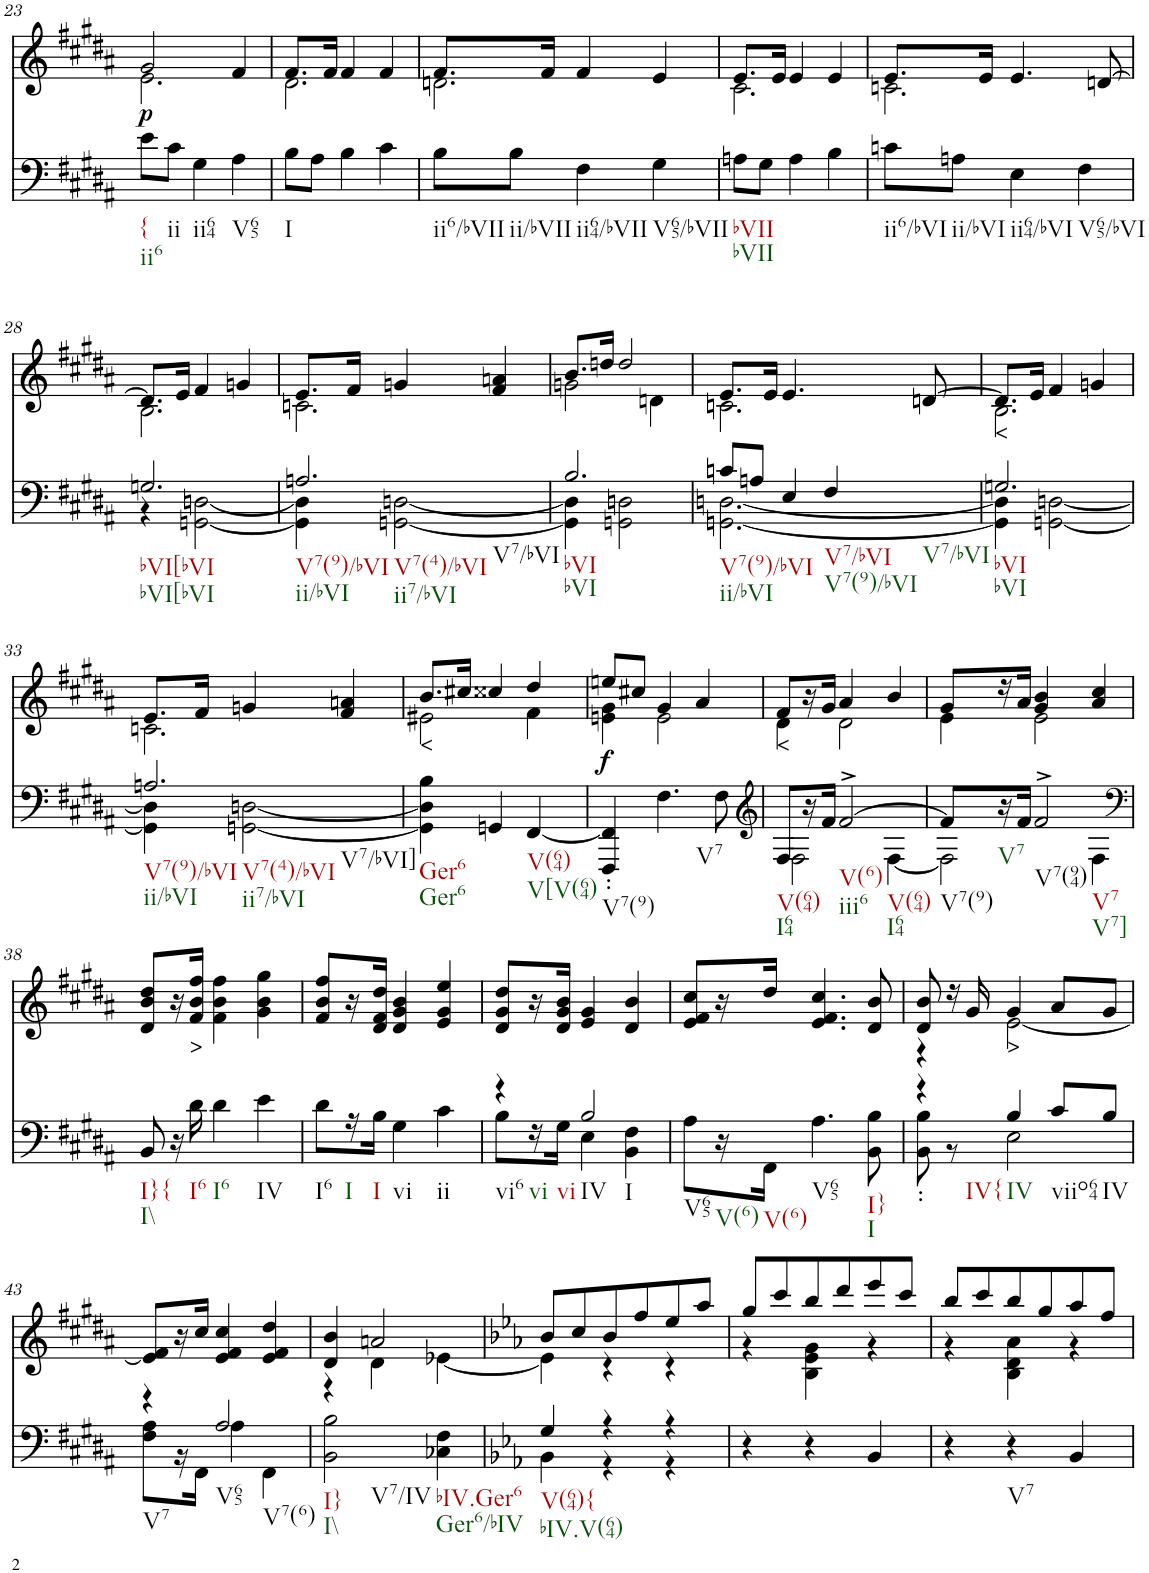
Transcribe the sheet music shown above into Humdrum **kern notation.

**kern	**kern	**text	**dynam
*part2	*part1	*part1	*part1
*staff2	*staff1	*staff1	*staff1
*I"Piano	*I"Piano	*	*
*I'Pno	*I'Pno	*	*
!!LO:PB:g=z
*clefF4	*clefG2	*	*
*k[f#c#g#d#a#]	*k[f#c#g#d#a#]	*	*
*B:	*B:	*	*
*M3/4	*M3/4	*	*
=23	=23	=23	=23
*	*^	*	*
!LO:TX:b:t={	!	!	!	!
!LO:TX:b:t=ii6	!	!	!	!
!	!	!	!	!LO:DY:b
8e\L	2g#/	2.e\	.	p
!LO:TX:b:t=ii	!	!	!	!
8c#\J	.	.	.	.
!LO:TX:b:t=ii64	!	!	!	!
4G#\	.	.	.	.
!LO:TX:b:t=V65	!	!	!	!
4A#\	4f#/	.	.	.
=24	=24	=24	=24	=24
!LO:TX:b:t=I	!	!	!	!
8B\L	8.f#/L	2.d#\	.	.
8A#\J	.	.	.	.
.	16f#/Jk	.	.	.
4B\	4f#/	.	.	.
4c#\	4f#/	.	.	.
=25	=25	=25	=25	=25
!LO:TX:b:t=ii6/bVII	!	!	!	!
8B\L	8.f#/L	2.dn\	.	.
!LO:TX:b:t=ii/bVII	!	!	!	!
8B\J	.	.	.	.
.	16f#/Jk	.	.	.
!LO:TX:b:t=ii64/bVII	!	!	!	!
4F#\	4f#/	.	.	.
!LO:TX:b:t=V65/bVII	!	!	!	!
4G#\	4e/	.	.	.
=26	=26	=26	=26	=26
!LO:TX:b:t=bVII	!	!	!	!
!LO:TX:b:t=bVII	!	!	!	!
8An\L	8.e/L	2.c#\	.	.
8G#\J	.	.	.	.
.	16e/Jk	.	.	.
4A\	4e/	.	.	.
4B\	4e/	.	.	.
=27	=27	=27	=27	=27
!LO:TX:b:t=ii6/bVI	!	!	!	!
8cn\L	8.e/L	2.cn\	.	.
!LO:TX:b:t=ii/bVI	!	!	!	!
8An\J	.	.	.	.
.	16e/Jk	.	.	.
!LO:TX:b:t=ii64/bVI	!	!	!	!
4E\	4.e/	.	.	.
!LO:TX:b:t=V65/bVI	!	!	!	!
4F#\	.	.	.	.
.	[8dn/	.	.	.
!!LO:LB:g=z	!!
=28	=28	=28	=28	=28
*^	*	*	*	*
!LO:TX:b:t=bVI[bVI	!	!	!	!	!
!LO:TX:b:t=bVI[bVI	!	!	!	!	!
2.Gn/	4r	8.d/L]	2.B\	.	.
.	.	16e/Jk	.	.	.
.	[2GGn\ [2Dn\	4f#/	.	.	.
.	.	4gn/	.	.	.
=29	=29	=29	=29	=29	=29
!LO:TX:b:t=V7(9)/bVI	!	!	!	!	!
!LO:TX:b:t=ii/bVI	!	!	!	!	!
!LO:TX:b:t=V7(4)/bVI	!	!	!	!	!
!LO:TX:b:t=ii7/bVI	!	!	!	!	!
!LO:TX:b:t=V7/bVI	!	!	!	!	!
2.An/	4GG\] 4D\]	8.e/L	2.cn\	.	.
.	.	16f#/Jk	.	.	.
.	[2GGn\ [2Dn\	4gn/	.	.	.
.	.	4f#/ 4an/	.	.	.
=30	=30	=30	=30	=30	=30
!LO:TX:b:t=bVI	!	!	!	!	!
!LO:TX:b:t=bVI	!	!	!	!	!
2.B/	4GG\] 4D\]	8.b/L	2gn\	.	.
.	.	16ddn/Jk	.	.	.
.	2GGn\ 2Dn\	2dd/	.	.	.
.	.	.	4dn\	.	.
=31	=31	=31	=31	=31	=31
!LO:TX:b:t=V7(9)/bVI	!	!	!	!	!
!LO:TX:b:t=ii/bVI	!	!	!	!	!
8cn/L	[2.GGn\ [2.Dn\	8.e/L	2.cn\	.	.
8An/J	.	.	.	.	.
.	.	16e/Jk	.	.	.
4E/	.	4.e/	.	.	.
!LO:TX:b:t=V7/bVI	!	!	!	!	!
!LO:TX:b:t=V7(9)/bVI	!	!	!	!	!
!LO:TX:b:t=V7/bVI	!	!	!	!	!
4F#/	.	.	.	.	.
.	.	[8dn/	.	.	.
=32	=32	=32	=32	=32	=32
!LO:TX:b:t=bVI	!	!	!	!	!
!LO:TX:b:t=bVI	!	!	!	!	!
!	!	!	!	!LO:LY:b	!
2.Gn/	4GG\] 4D\]	8.d/L]	2.B\	<	.
.	.	16e/Jk	.	.	.
.	[2GGn\ [2Dn\	4f#/	.	.	.
.	.	4gn/	.	.	.
!!LO:LB:g=z	!!
=33	=33	=33	=33	=33	=33
!LO:TX:b:t=V7(9)/bVI	!	!	!	!	!
!LO:TX:b:t=ii/bVI	!	!	!	!	!
!LO:TX:b:t=V7(4)/bVI	!	!	!	!	!
!LO:TX:b:t=ii7/bVI	!	!	!	!	!
!LO:TX:b:t=V7/bVI]	!	!	!	!	!
2.An/	4GG\] 4D\]	8.e/L	2.cn\	.	.
.	.	16f#/Jk	.	.	.
.	[2GGn\ [2Dn\	4gn/	.	.	.
.	.	4f#/ 4an/	.	.	.
*v	*v	*	*	*	*
=34	=34	=34	=34	=34
!LO:TX:b:t=Ger6	!	!	!	!
!LO:TX:b:t=Ger6	!	!	!	!
!	!	!	!LO:LY:b	!
4GG\] 4D\] 4B\	8.b/L	2e#X\	<	.
.	16cc#X/Jk	.	.	.
4GGn/	4cc##X/	.	.	.
!LO:TX:b:t=V(64)	!	!	!	!
!LO:TX:b:t=V[V(64)	!	!	!	!
[4FF#/	4dd#/	4f#\	.	.
=35	=35	=35	=35	=35
!LO:TX:b:t=V7(9)	!	!	!	!
!	!	!	!	!LO:DY:b
4FFF#/' 4FF#/]'	8een/L	4en\ 4g#\	.	f
.	8cc#X/J	.	.	.
!LO:TX:b:t=V7	!	!	!	!
4.F#\	4g#/	2e\	.	.
.	4a#/	.	.	.
8F#\	.	.	.	.
=36	=36	=36	=36	=36
*clefG2	*	*	*	*
*^	*	*	*	*
!LO:TX:b:t=V(64)	!	!	!	!	!
!LO:TX:b:t=I64	!	!	!	!	!
!	!	!	!	!LO:LY:b	!
8F#/L	2F#\	8f#/L	4d#\	<	.
16r	.	16r	.	.	.
16f#/JJ	.	16g#/JJ	.	.	.
!LO:TX:b:t=V(6)	!	!	!	!	!
!LO:TX:b:t=iii6	!	!	!	!	!
!LO:TX:b:t=V(64)	!	!	!	!	!
!LO:TX:b:t=I64	!	!	!	!	!
[2f#^/	.	4a#/	2d#\	.	.
.	[4F#\	4b/	.	.	.
=37	=37	=37	=37	=37	=37
!LO:TX:b:t=V7(9)	!	!	!	!	!
8f#/L]	2F#\]	8g#/L	4e\	.	.
!LO:TX:b:t=V7	!	!	!	!	!
16r	.	16r	.	.	.
16f#/JJ	.	16a#/JJ	.	.	.
!LO:TX:b:t=V7(94)	!	!	!	!	!
!LO:TX:b:t=V7	!	!	!	!	!
!LO:TX:b:t=V7]	!	!	!	!	!
2f#^/	.	4g#/ 4b/	2e\	.	.
.	4F#\	4a#/ 4cc#/	.	.	.
*v	*v	*	*	*	*
*	*v	*v	*	*
!!LO:LB:g=z
=38	=38	=38	=38
*clefF4	*	*	*
*^	*	*	*
!LO:TX:b:t=I}{	!	!	!	!
!LO:TX:b:t=I\\	!	!	!	!
*v	*v	*	*	*
8BB/	8d#/ 8b/ 8dd#/L	.	.
16r	16r	.	.
!LO:TX:b:t=I6	!	!	!
!	!	!LO:LY:b	!
16d#\	16f#/ 16b/ 16ff#/JJ	>	.
!LO:TX:b:t=I6	!	!	!
4d#\	4f#\ 4b\ 4ff#\	.	.
!LO:TX:b:t=IV	!	!	!
4e\	4g#\ 4b\ 4gg#\	.	.
=39	=39	=39	=39
!LO:TX:b:t=I6	!	!	!
8d#\L	8f#/ 8b/ 8ff#/L	.	.
!LO:TX:b:t=I	!	!	!
16r	16r	.	.
!LO:TX:b:t=I	!	!	!
16B\JJ	16d#/ 16f#/ 16dd#/JJ	.	.
!LO:TX:b:t=vi	!	!	!
4G#\	4d#/ 4g#/ 4b/	.	.
!LO:TX:b:t=ii	!	!	!
4c#\	4e/ 4g#/ 4ee/	.	.
=40	=40	=40	=40
*^	*	*	*
!LO:TX:b:t=vi6	!	!	!	!
!LO:TX:b:t=vi	!	!	!	!
!LO:TX:b:t=vi	!	!	!	!
4r	8B\L	8d#/ 8g#/ 8dd#/L	.	.
.	16r	16r	.	.
.	16G#\JJ	16d#/ 16g#/ 16b/JJ	.	.
!LO:TX:b:t=IV	!	!	!	!
!LO:TX:b:t=I	!	!	!	!
2B/	4E\	4e/ 4g#/	.	.
.	4BB\ 4F#\	4d#/ 4b/	.	.
=41	=41	=41	=41	=41
!LO:TX:b:t=V65	!	!	!	!
*v	*v	*	*	*
8A#\L	8e/ 8f#/ 8cc#/L	.	.
!LO:TX:b:t=V(6)	!	!	!
16r	16r	.	.
!LO:TX:b:t=V(6)	!	!	!
16FF#\JJ	16dd#/JJ	.	.
!LO:TX:b:t=V65	!	!	!
4.A#\	4.e/ 4.f#/ 4.cc#/	.	.
!LO:TX:b:t=I}	!	!	!
!LO:TX:b:t=I	!	!	!
8BB\ 8B\	8d#/ 8b/	.	.
=42	=42	=42	=42
*^	*^	*	*
!LO:TX:b:t=IV{	!	!	!	!	!
4r	8BB\' 8B\'	8d#/ 8b/	4r	.	.
.	8r	16r	.	.	.
.	.	16g#/	.	.	.
!LO:TX:b:t=IV	!	!	!	!	!
!	!	!	!	!LO:LY:b	!
4B/	2E\	4g#/	[2e\	>	.
!LO:TX:b:t=viio64	!	!	!	!	!
8c#/L	.	8a#/L	.	.	.
!LO:TX:b:t=IV	!	!	!	!	!
8B/J	.	8g#/J	.	.	.
*	*	*v	*v	*	*
!!LO:LB:g=z
=43	=43	=43	=43	=43
!LO:TX:b:t=V7	!	!	!	!
4r	8F#\ 8A#\L	8e/] 8f#/L	.	.
.	16r	16r	.	.
.	16FF#\JJ	16cc#/JJ	.	.
!LO:TX:b:t=V65	!	!	!	!
!LO:TX:b:t=V7(6)	!	!	!	!
2A#/	4A#\	4e/ 4f#/ 4cc#/	.	.
.	4FF#\	4e/ 4f#/ 4dd#/	.	.
=44	=44	=44	=44	=44
*	*	*^	*	*
!LO:TX:b:t=I}	!	!	!	!	!
!LO:TX:b:t=I\\	!	!	!	!	!
!LO:TX:b:t=V7/IV	!	!	!	!	!
*v	*v	*	*	*	*
2BB\ 2B\	4d#/ 4b/	4r	.	.
.	2an/	4d#\	.	.
!LO:TX:b:t=bIV.Ger6	!	!	!	!
!LO:TX:b:t=Ger6/bIV	!	!	!	!
4C-X\ 4F#\	.	[4e-X\	.	.
=45	=45	=45	=45	=45
*k[b-e-a-]	*k[b-e-a-]	*	*	*
*^	*	*	*	*
!LO:TX:b:t=V(64){	!	!	!	!	!
!LO:TX:b:t=bIV.V(64)	!	!	!	!	!
4G/	4BB-\	8b-/L	4e-\]	.	.
.	.	8cc/	.	.	.
4r	4r	8b-/	4r	.	.
.	.	8ff/	.	.	.
4r	4r	8ee-/	4r	.	.
.	.	8aa-/J	.	.	.
*v	*v	*	*	*	*
=46	=46	=46	=46	=46
4r	8gg/L	4r	.	.
.	8ccc/	.	.	.
4r	8bb-/	4B-\ 4e-\ 4g\	.	.
.	8ddd/	.	.	.
4BB-/	8eee-/	4r	.	.
.	8ccc/J	.	.	.
=47	=47	=47	=47	=47
4r	8bb-/L	4r	.	.
.	8ccc/	.	.	.
!LO:TX:b:t=V7	!	!	!	!
4r	8bb-/	4B-\ 4d\ 4a-\	.	.
.	8gg/	.	.	.
4BB-/	8aa-/	4r	.	.
.	8ff/J	.	.	.
*	*v	*v	*	*
=	=	=	=
*-	*-	*-	*-
